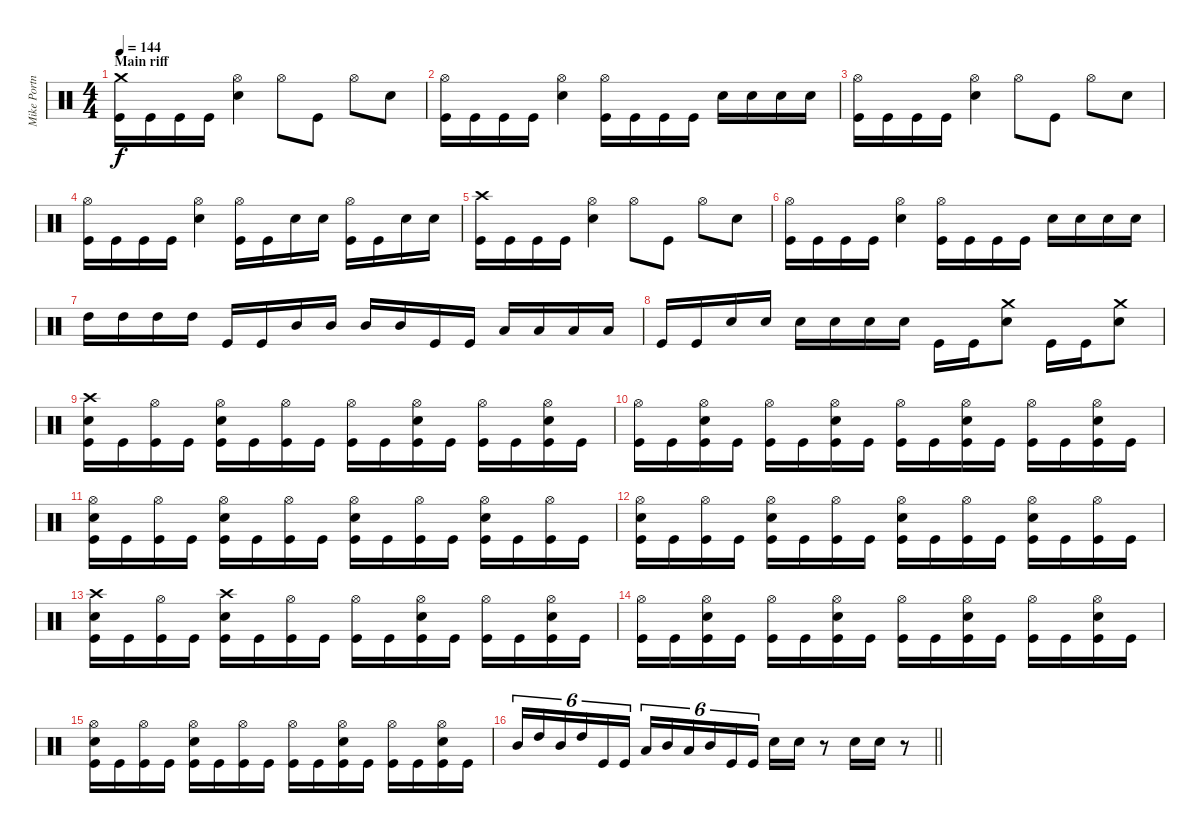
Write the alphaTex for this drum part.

\track ("Mike Portnoy - drums" "Mike Portn") {instrument percussion}
\staff {score}
\articulation defaults
\ts (4 4)
\section ("" "Main riff")
\tempo 144
\clef neutral
\ks c
("Crash medium (hit)" "Kick (hit)").16{dy f} "Kick (hit)".16 "Kick (hit)".16 "Kick (hit)".16 ("Hi-Hat (open)" "Snare (hit) 2").4 "Hi-Hat (open)".8 "Kick (hit)".8 "Hi-Hat (open)".8 "Snare (hit) 2".8 |
("Hi-Hat (open)" "Kick (hit)").16 "Kick (hit)".16 "Kick (hit)".16 "Kick (hit)".16 ("Hi-Hat (open)" "Snare (hit) 2").4 ("Hi-Hat (open)" "Kick (hit)").16 "Kick (hit)".16 "Kick (hit)".16 "Kick (hit)".16 "Snare (hit) 2".16 "Snare (hit) 2".16 "Snare (hit) 2".16 "Snare (hit) 2".16 |
("Hi-Hat (open)" "Kick (hit)").16 "Kick (hit)".16 "Kick (hit)".16 "Kick (hit)".16 ("Hi-Hat (open)" "Snare (hit) 2").4 "Hi-Hat (open)".8 "Kick (hit)".8 "Hi-Hat (open)".8 "Snare (hit) 2".8 |
("Hi-Hat (open)" "Kick (hit)").16 "Kick (hit)".16 "Kick (hit)".16 "Kick (hit)".16 ("Hi-Hat (open)" "Snare (hit) 2").4 ("Hi-Hat (open)" "Kick (hit)").16 "Kick (hit)".16 "Snare (hit) 2".16 "Snare (hit) 2".16 ("Hi-Hat (open)" "Kick (hit)").16 "Kick (hit)".16 "Snare (hit) 2".16 "Snare (hit) 2".16 |
("Crash high (hit)" "Kick (hit)").16 "Kick (hit)".16 "Kick (hit)".16 "Kick (hit)".16 ("Hi-Hat (open)" "Snare (hit) 2").4 "Hi-Hat (open)".8 "Kick (hit)".8 "Hi-Hat (open)".8 "Snare (hit) 2".8 |
("Hi-Hat (open)" "Kick (hit)").16 "Kick (hit)".16 "Kick (hit)".16 "Kick (hit)".16 ("Hi-Hat (open)" "Snare (hit) 2").4 ("Hi-Hat (open)" "Kick (hit)").16 "Kick (hit)".16 "Kick (hit)".16 "Kick (hit)".16 "Snare (hit) 2".16 "Snare (hit) 2".16 "Snare (hit) 2".16 "Snare (hit) 2".16 |
"High Tom (hit)".16 "High Tom (hit)".16 "High Tom (hit)".16 "High Tom (hit)".16 "Kick (hit)".16 "Kick (hit)".16 "Mid Tom (hit)".16 "Mid Tom (hit)".16 "Mid Tom (hit)".16 "Mid Tom (hit)".16 "Kick (hit)".16 "Kick (hit)".16 "Low Tom (hit)".16 "Low Tom (hit)".16 "Low Tom (hit)".16 "Low Tom (hit)".16 |
"Kick (hit)".16 "Kick (hit)".16 "Snare (hit) 2".16 "Snare (hit) 2".16 "Snare (hit) 2".16 "Snare (hit) 2".16 "Snare (hit) 2".16 "Snare (hit) 2".16 "Kick (hit)".16 "Kick (hit)".16 ("Crash medium (hit)" "Snare (hit) 2").8 "Kick (hit)".16 "Kick (hit)".16 ("Crash medium (hit)" "Snare (hit) 2").8 |
("Crash high (hit)" "Snare (hit) 2" "Kick (hit)").16 "Kick (hit)".16 ("Hi-Hat (open)" "Kick (hit)").16 "Kick (hit)".16 ("Hi-Hat (open)" "Snare (hit) 2" "Kick (hit)").16 "Kick (hit)".16 ("Hi-Hat (open)" "Kick (hit)").16 "Kick (hit)".16 ("Hi-Hat (open)" "Kick (hit)").16 "Kick (hit)".16 ("Hi-Hat (open)" "Snare (hit) 2" "Kick (hit)").16 "Kick (hit)".16 ("Hi-Hat (open)" "Kick (hit)").16 "Kick (hit)".16 ("Hi-Hat (open)" "Snare (hit) 2" "Kick (hit)").16 "Kick (hit)".16 |
("Hi-Hat (open)" "Kick (hit)").16 "Kick (hit)".16 ("Hi-Hat (open)" "Snare (hit) 2" "Kick (hit)").16 "Kick (hit)".16 ("Hi-Hat (open)" "Kick (hit)").16 "Kick (hit)".16 ("Hi-Hat (open)" "Snare (hit) 2" "Kick (hit)").16 "Kick (hit)".16 ("Hi-Hat (open)" "Kick (hit)").16 "Kick (hit)".16 ("Hi-Hat (open)" "Snare (hit) 2" "Kick (hit)").16 "Kick (hit)".16 ("Hi-Hat (open)" "Kick (hit)").16 "Kick (hit)".16 ("Hi-Hat (open)" "Snare (hit) 2" "Kick (hit)").16 "Kick (hit)".16 |
("Hi-Hat (open)" "Snare (hit) 2" "Kick (hit)").16 "Kick (hit)".16 ("Hi-Hat (open)" "Kick (hit)").16 "Kick (hit)".16 ("Hi-Hat (open)" "Snare (hit) 2" "Kick (hit)").16 "Kick (hit)".16 ("Hi-Hat (open)" "Kick (hit)").16 "Kick (hit)".16 ("Hi-Hat (open)" "Snare (hit) 2" "Kick (hit)").16 "Kick (hit)".16 ("Hi-Hat (open)" "Kick (hit)").16 "Kick (hit)".16 ("Hi-Hat (open)" "Snare (hit) 2" "Kick (hit)").16 "Kick (hit)".16 ("Hi-Hat (open)" "Kick (hit)").16 "Kick (hit)".16 |
("Hi-Hat (open)" "Snare (hit) 2" "Kick (hit)").16 "Kick (hit)".16 ("Hi-Hat (open)" "Kick (hit)").16 "Kick (hit)".16 ("Hi-Hat (open)" "Snare (hit) 2" "Kick (hit)").16 "Kick (hit)".16 ("Hi-Hat (open)" "Kick (hit)").16 "Kick (hit)".16 ("Hi-Hat (open)" "Snare (hit) 2" "Kick (hit)").16 "Kick (hit)".16 ("Hi-Hat (open)" "Kick (hit)").16 "Kick (hit)".16 ("Hi-Hat (open)" "Snare (hit) 2" "Kick (hit)").16 "Kick (hit)".16 ("Hi-Hat (open)" "Kick (hit)").16 "Kick (hit)".16 |
("Crash high (hit)" "Snare (hit) 2" "Kick (hit)").16 "Kick (hit)".16 ("Hi-Hat (open)" "Kick (hit)").16 "Kick (hit)".16 ("Crash high (hit)" "Snare (hit) 2" "Kick (hit)").16 "Kick (hit)".16 ("Hi-Hat (open)" "Kick (hit)").16 "Kick (hit)".16 ("Hi-Hat (open)" "Kick (hit)").16 "Kick (hit)".16 ("Hi-Hat (open)" "Snare (hit) 2" "Kick (hit)").16 "Kick (hit)".16 ("Hi-Hat (open)" "Kick (hit)").16 "Kick (hit)".16 ("Hi-Hat (open)" "Snare (hit) 2" "Kick (hit)").16 "Kick (hit)".16 |
("Hi-Hat (open)" "Kick (hit)").16 "Kick (hit)".16 ("Hi-Hat (open)" "Snare (hit) 2" "Kick (hit)").16 "Kick (hit)".16 ("Hi-Hat (open)" "Kick (hit)").16 "Kick (hit)".16 ("Hi-Hat (open)" "Snare (hit) 2" "Kick (hit)").16 "Kick (hit)".16 ("Hi-Hat (open)" "Kick (hit)").16 "Kick (hit)".16 ("Hi-Hat (open)" "Snare (hit) 2" "Kick (hit)").16 "Kick (hit)".16 ("Hi-Hat (open)" "Kick (hit)").16 "Kick (hit)".16 ("Hi-Hat (open)" "Snare (hit) 2" "Kick (hit)").16 "Kick (hit)".16 |
("Hi-Hat (open)" "Snare (hit) 2" "Kick (hit)").16 "Kick (hit)".16 ("Hi-Hat (open)" "Kick (hit)").16 "Kick (hit)".16 ("Hi-Hat (open)" "Snare (hit) 2" "Kick (hit)").16 "Kick (hit)".16 ("Hi-Hat (open)" "Kick (hit)").16 "Kick (hit)".16 ("Hi-Hat (open)" "Kick (hit)").16 "Kick (hit)".16 ("Hi-Hat (open)" "Snare (hit) 2" "Kick (hit)").16 "Kick (hit)".16 ("Hi-Hat (open)" "Kick (hit)").16 "Kick (hit)".16 ("Hi-Hat (open)" "Snare (hit) 2" "Kick (hit)").16 "Kick (hit)".16 |
\barLineRight lightlight "Mid Tom (hit)".16{tu (6 4)} "High Tom (hit)".16{tu (6 4)} "Mid Tom (hit)".16{tu (6 4)} "High Tom (hit)".16{tu (6 4)} "Kick (hit)".16{tu (6 4)} "Kick (hit)".16{tu (6 4)} "Low Tom (hit)".16{tu (6 4)} "Mid Tom (hit)".16{tu (6 4)} "Low Tom (hit)".16{tu (6 4)} "Mid Tom (hit)".16{tu (6 4)} "Kick (hit)".16{tu (6 4)} "Kick (hit)".16{tu (6 4)} "Snare (hit) 2".16 "Snare (hit) 2".16
r.8 "Snare (hit) 2".16 "Snare (hit) 2".16 r.8
